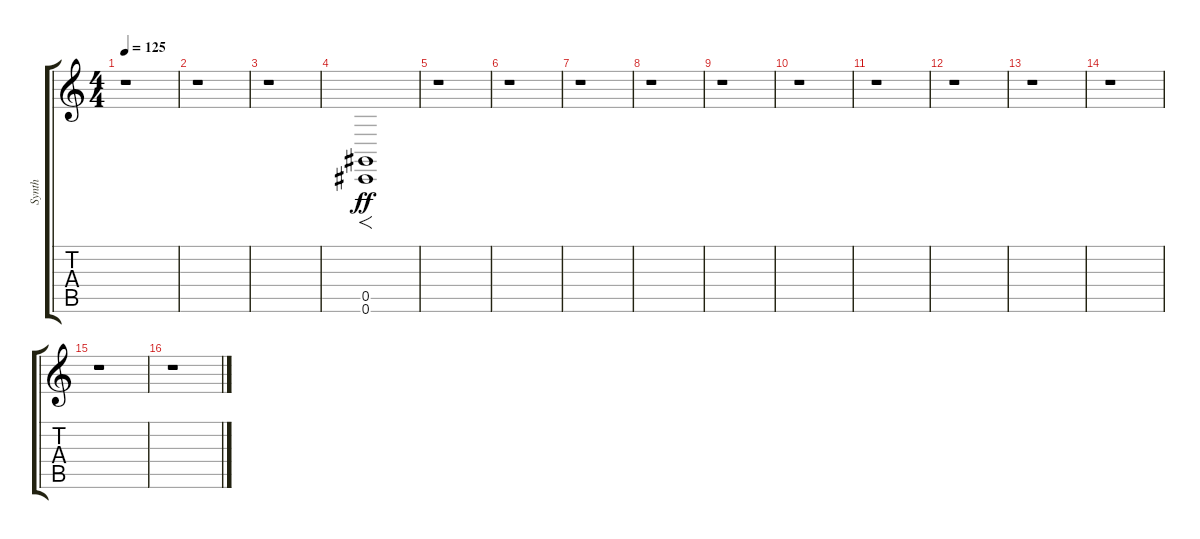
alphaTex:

\track ("Synth" "Synth") {instrument lead1square}
\staff {score tabs}
\tuning (Eb4 Bb3 Gb3 Db3 Ab2 Db2) {hide}
\ts (4 4)
\tempo 125
\clef g2
\ks c
r.1{dy f} |
r.1 |
r.1 |
(0.5 0.6).1{f dy ff} |
r.1 |
r.1 |
r.1 |
r.1 |
r.1 |
r.1 |
r.1 |
r.1 |
r.1 |
r.1 |
r.1 |
r.1
